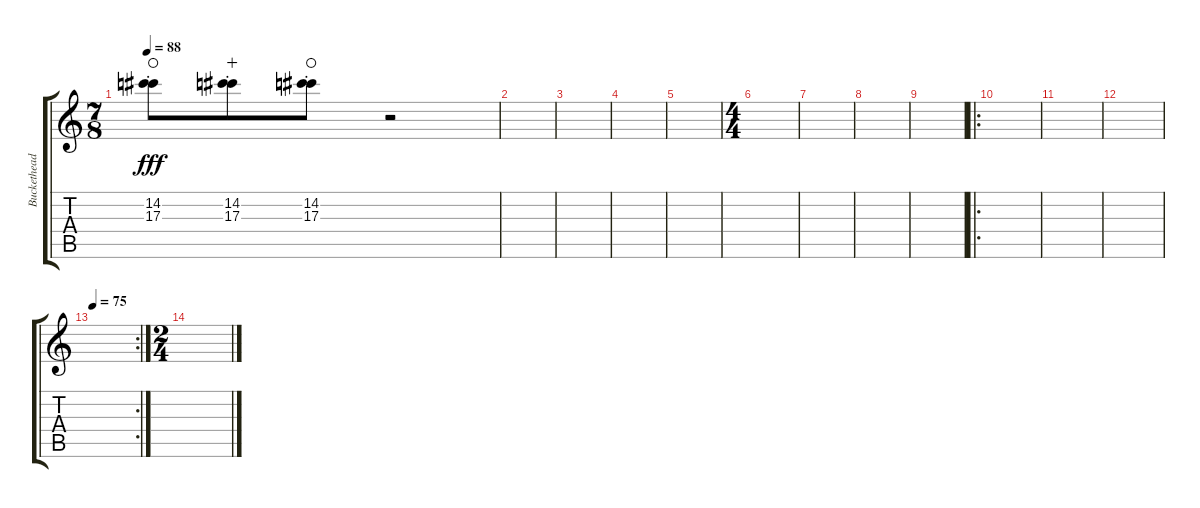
\track ("Buckethead Clean" "Buckethead") {instrument electricguitarjazz}
\staff {score tabs}
\tuning (E4 B3 G3 D3 A2 E2) {hide}
\ts (7 8)
\tempo 88
\clef g2
\ks c
(14.2{st} 17.3{st}).8{dy fff waho} (14.2{st} 17.3{st}).8{wahc} (14.2{st} 17.3{st}).8{waho} r.2 |
|
|
|
|
\ts (4 4)
|
|
|
|
\ro
|
|
|
\rc 2
\tempo 75
|
\ts (2 4)
